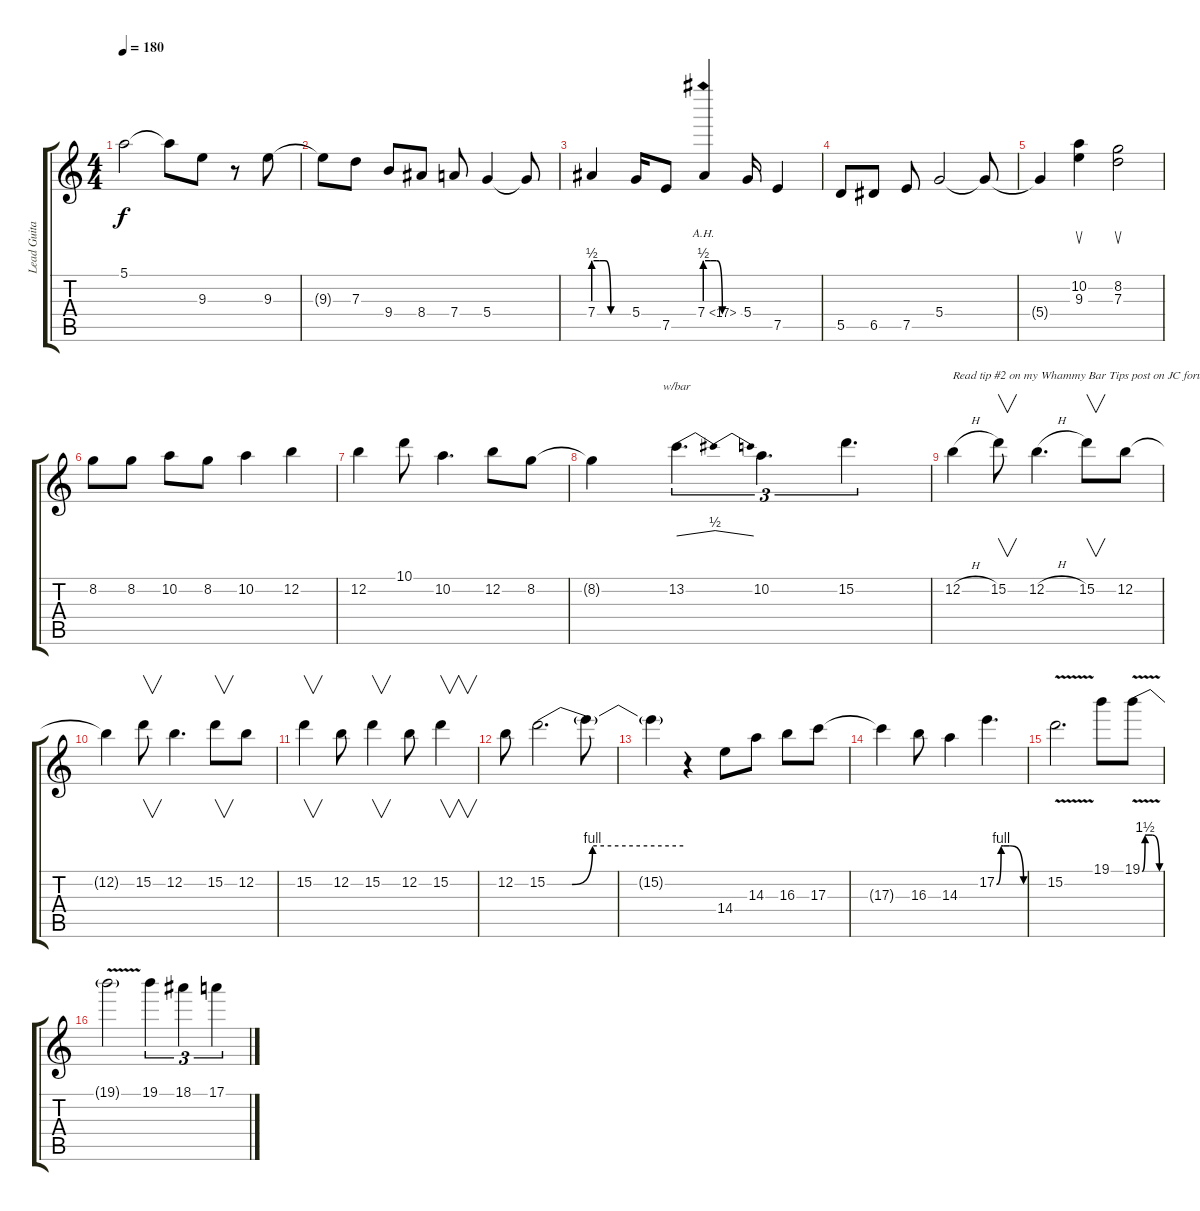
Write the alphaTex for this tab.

\track ("Lead Guitar" "Lead Guita") {instrument distortionguitar}
\staff {score tabs}
\tuning (E4 B3 G3 D3 A2 E2) {hide}
\ts (4 4)
\tempo 180
\clef g2
\ks c
5.1{t}.2{dy f} 5.1{t}.8 9.3.8 r.8 9.3.8 |
9.3{t}.8 7.3.8 9.4.8 8.4.8 7.4.8 5.4.4 5.4{t}.8 |
7.4{be (custom 0 2 10 2 20 2 30 0 60 0)}.4 5.4.16 7.5.8 7.4{be (custom 0 2 10 2 20 2 30 0 60 0) ah 10}.4 5.4.16 7.5.4 |
5.5.8 6.5.8 7.5.8 5.4.2 5.4{t}.8 |
5.4{t}.4 (10.2 9.3).4{su} (8.2 7.3).2{su} |
8.2.8 8.2.8 10.2.8 8.2.8 10.2.4 12.2.4 |
12.2.4 10.1.8 10.2.4{d} 12.2.8 8.2.8 |
8.2{t}.4 13.2.4{d tu (3 2) tbe (dip default 0 0 30 2 60 0)} 10.2.4{d tu (3 2)} 15.2.4{d tu (3 2)} |
12.2{h}.4{txt "Read tip #2 on my Whammy Bar Tips post on JC forum"} 15.2.8{v} 12.2{h}.4{d} 15.2.8{v} 12.2.8 |
12.2{t}.4 15.2.8{v} 12.2.4{d} 15.2.8{v} 12.2.8 |
15.2.4{v} 12.2.8 15.2.4{v} 12.2.8 15.2.4{v} |
12.2.8 15.2{be (custom 0 0 11 0 20 4 60 4)}.2{d} 15.2{t}.8 |
15.2{t}.4 r.4 14.4.8 14.3.8 16.3.8 17.3.8 |
17.3{t}.4 16.3.8 14.3.4 17.2{be (custom 0 0 10 4 15 4 28 4 30 4 60 0)}.4{d} |
15.2{v}.2{d} 19.1.8 19.1{be (custom 0 0 10 6 20 6 35 6 60 0) v}.8 |
19.1{t}.2 19.1.4{tu (3 2)} 18.1.4{tu (3 2)} 17.1.4{tu (3 2)}
